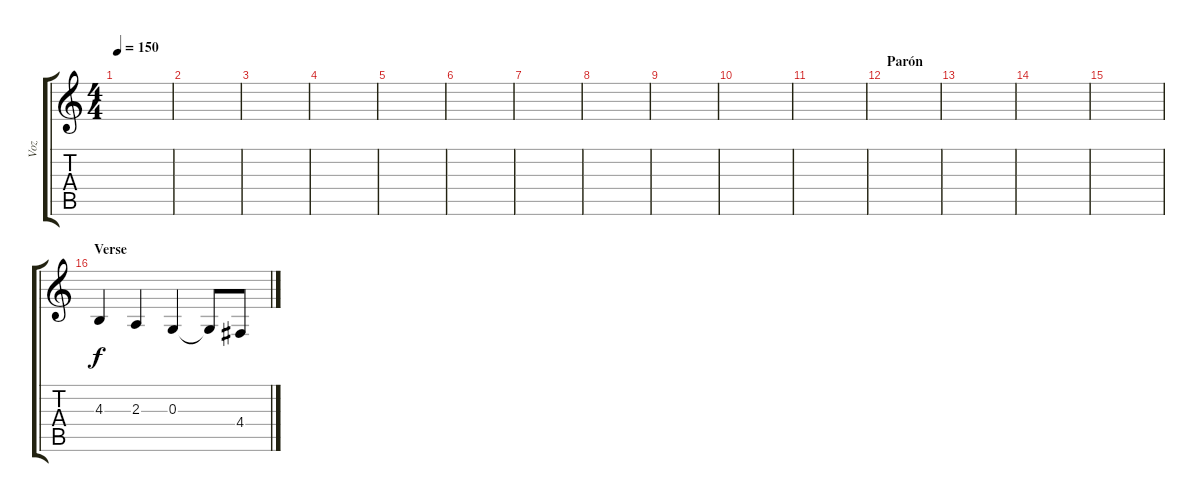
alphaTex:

\track ("Voz" "Voz") {instrument voiceoohs}
\staff {score tabs}
\tuning (E4 B3 G3 D3 A2 E2) {hide}
\ts (4 4)
\tempo 150
\clef g2
\ks c
|
|
|
|
|
|
|
|
|
|
|
\section ("" "Parón")
|
|
|
|
\section ("" "Verse")
4.3.4 2.3.4 0.3.4 0.3{t}.8 4.4.8
